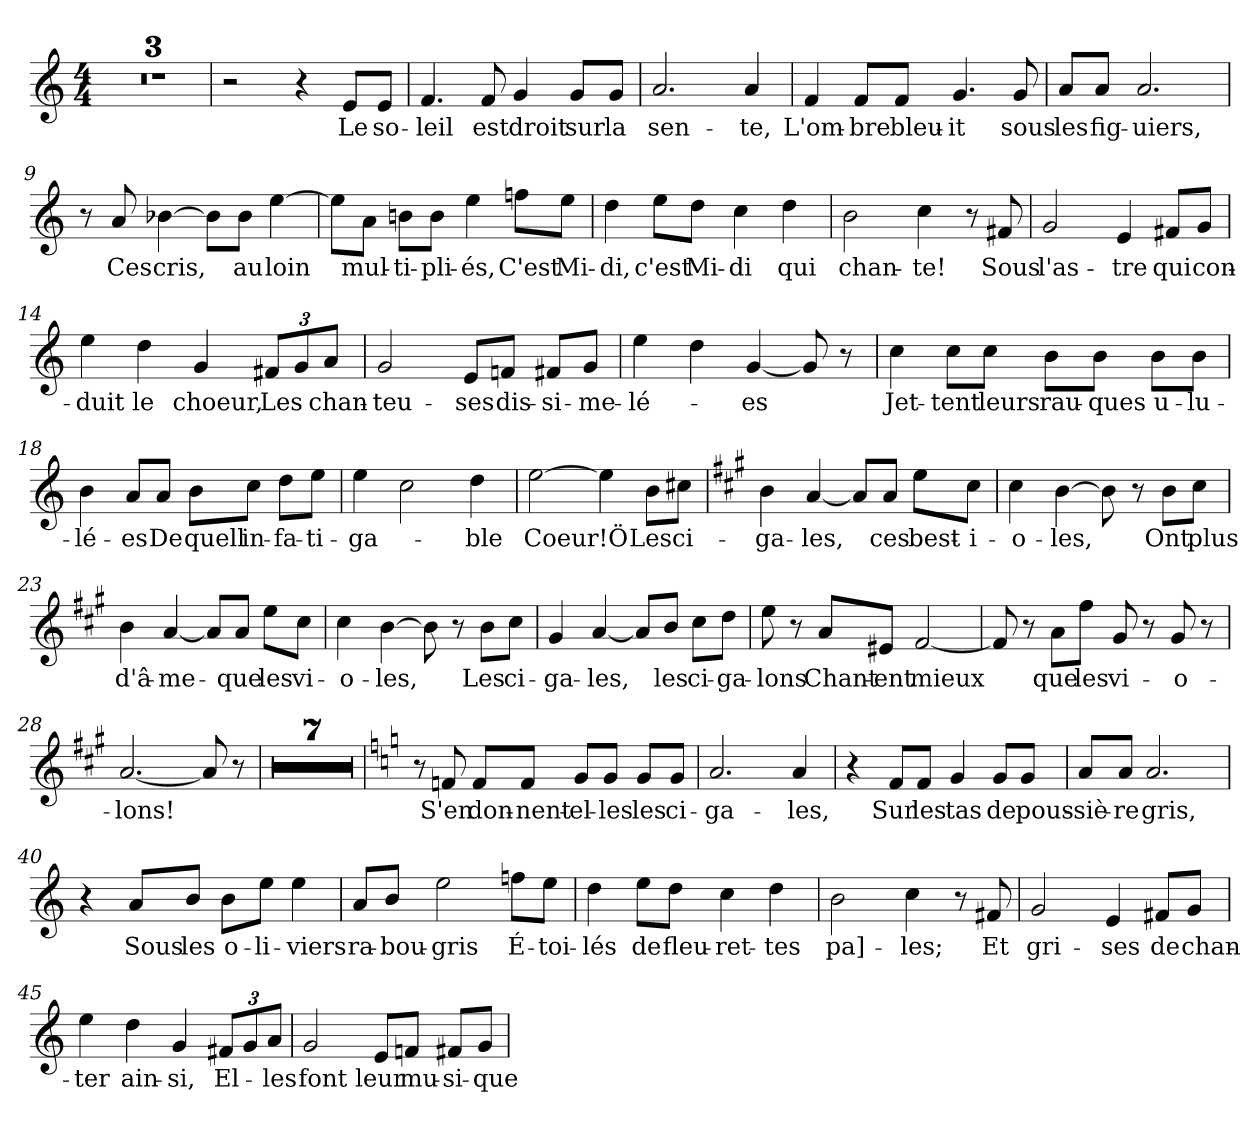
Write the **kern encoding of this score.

**kern	**text
*part1	*part1
*staff1	*staff1
*clefG2	*
*k[]	*
*M4/4	*
=1	=1
1r	.
=2	=2
1r	.
=3	=3
1r	.
=4	=4
2r	.
4r	.
!	!LO:LY:b
8e/L	Le
!	!LO:LY:b
8e/J	so-
=5	=5
!	!LO:LY:b
4.f/	-leil
!	!LO:LY:b
8f/	est
!	!LO:LY:b
4g/	droit
!	!LO:LY:b
8g/L	sur
!	!LO:LY:b
8g/J	la
=6	=6
!	!LO:LY:b
2.a/	sen-
!	!LO:LY:b
4a/	-te,
=7	=7
!	!LO:LY:b
4f/	L'om-
!	!LO:LY:b
8f/L	-bre
!	!LO:LY:b
8f/J	bleu-
!	!LO:LY:b
4.g/	-it
!	!LO:LY:b
8g/	sous
=8	=8
!	!LO:LY:b
8a/L	les
!	!LO:LY:b
8a/J	fig-
!	!LO:LY:b
2.a/	-uiers,
=9	=9
8r	.
!	!LO:LY:b
8a/	Ces
!	!LO:LY:b
[4b-X\	cris,
8b-\L]	.
!	!LO:LY:b
8b-\J	au
!	!LO:LY:b
[4ee\	loin
!!LO:LB:g=z
=10	=10
8ee\L]	.
!	!LO:LY:b
8a\J	mul-
!	!LO:LY:b
8bn\L	-ti-
!	!LO:LY:b
8b\J	-pli-
!	!LO:LY:b
4ee\	-és,
!	!LO:LY:b
8ffn\L	C'est
!	!LO:LY:b
8ee\J	Mi-
=11	=11
!	!LO:LY:b
4dd\	-di,
!	!LO:LY:b
8ee\L	c'est
!	!LO:LY:b
8dd\J	Mi-
!	!LO:LY:b
4cc\	-di
!	!LO:LY:b
4dd\	qui
=12	=12
!	!LO:LY:b
2b\	chan-
!	!LO:LY:b
4cc\	-te!
8r	.
!	!LO:LY:b
8f#X/	Sous
=13	=13
!	!LO:LY:b
2g/	l'as-
!	!LO:LY:b
4e/	-tre
!	!LO:LY:b
8f#X/L	qui
!	!LO:LY:b
8g/J	con-
=14	=14
!	!LO:LY:b
4ee\	-duit
!	!LO:LY:b
4dd\	le
!	!LO:LY:b
4g/	choeur,
!	!LO:LY:b
12f#X/L	Les
12g/	.
!	!LO:LY:b
12a/J	chan-
=15	=15
!	!LO:LY:b
2g/	-teu-
!	!LO:LY:b
8e/L	-ses
!	!LO:LY:b
8fn/J	dis-
!	!LO:LY:b
8f#X/L	-si-
!	!LO:LY:b
8g/J	-me-
!!LO:LB:g=z
=16	=16
!	!LO:LY:b
4ee\	-lé-
4dd\	.
!	!LO:LY:b
[4g/	-es
8g/]	.
8r	.
=17	=17
!	!LO:LY:b
4cc\	Jet-
!	!LO:LY:b
8cc\L	-tent
!	!LO:LY:b
8cc\J	leurs
!	!LO:LY:b
8b\L	rau-
!	!LO:LY:b
8b\J	-ques
!	!LO:LY:b
8b\L	u-
!	!LO:LY:b
8b\J	-lu-
=18	=18
!	!LO:LY:b
4b\	-lé-
!	!LO:LY:b
8a/L	-es
!	!LO:LY:b
8a/J	De
!	!LO:LY:b
8b\L	quell
!	!LO:LY:b
8cc\J	in-
!	!LO:LY:b
8dd\L	-fa-
!	!LO:LY:b
8ee\J	-ti-
=19	=19
!	!LO:LY:b
4ee\	-ga-
2cc\	.
!	!LO:LY:b
4dd\	-ble
=20	=20
!	!LO:LY:b
[2ee\	Coeur!Ö
4ee\]	.
!	!LO:LY:b
8b\L	Les
!	!LO:LY:b
8cc#X\J	ci-
=21	=21
*k[f#c#g#]	*
!	!LO:LY:b
4b\	-ga-
!	!LO:LY:b
[4a/	-les,
8a/L]	.
!	!LO:LY:b
8a/J	ces
!	!LO:LY:b
8ee\L	best-
!	!LO:LY:b
8cc#\J	-i-
!!LO:LB:g=z
=22	=22
!	!LO:LY:b
4cc#\	-o-
!	!LO:LY:b
[4b\	-les,
8b\]	.
8r	.
!	!LO:LY:b
8b\L	Ont
!	!LO:LY:b
8cc#\J	plus
=23	=23
!	!LO:LY:b
4b\	d'â-
!	!LO:LY:b
[4a/	-me-
8a/L]	.
!	!LO:LY:b
8a/J	que
!	!LO:LY:b
8ee\L	les
!	!LO:LY:b
8cc#\J	vi-
=24	=24
!	!LO:LY:b
4cc#\	-o-
!	!LO:LY:b
[4b\	-les,
8b\]	.
8r	.
!	!LO:LY:b
8b\L	Les
!	!LO:LY:b
8cc#\J	ci-
=25	=25
!	!LO:LY:b
4g#/	-ga-
!	!LO:LY:b
[4a/	-les,
8a/L]	.
!	!LO:LY:b
8b/J	les
!	!LO:LY:b
8cc#\L	ci-
!	!LO:LY:b
8dd\J	-ga-
=26	=26
!	!LO:LY:b
8ee\	-lons
8r	.
!	!LO:LY:b
8a/L	Chant-
!	!LO:LY:b
8e#X/J	-ent
!	!LO:LY:b
[2f#/	mieux
=27	=27
8f#/]	.
8r	.
!	!LO:LY:b
8a\L	que
!	!LO:LY:b
8ff#\J	les
!	!LO:LY:b
8g#/	vi-
8r	.
!	!LO:LY:b
8g#/	-o-
8r	.
!!LO:LB:g=z
=28	=28
!	!LO:LY:b
[2.a/	-lons!
8a/]	.
8r	.
=29	=29
1r	.
=30	=30
1r	.
=31	=31
1r	.
=32	=32
1r	.
=33	=33
1r	.
=34	=34
1r	.
=35	=35
1r	.
=36	=36
*k[]	*
8r	.
!	!LO:LY:b
8fn/	S'en
!	!LO:LY:b
8f/L	don-
!	!LO:LY:b
8f/J	-nent-
!	!LO:LY:b
8g/L	-el-
!	!LO:LY:b
8g/J	-les
!	!LO:LY:b
8g/L	les
!	!LO:LY:b
8g/J	ci-
=37	=37
!	!LO:LY:b
2.a/	-ga-
!	!LO:LY:b
4a/	-les,
=38	=38
4r	.
!	!LO:LY:b
8f/L	Sur
!	!LO:LY:b
8f/J	les
!	!LO:LY:b
4g/	tas
!	!LO:LY:b
8g/L	de
!	!LO:LY:b
8g/J	pous-
!!LO:LB:g=z
=39	=39
!	!LO:LY:b
8a/L	-siè-
!	!LO:LY:b
8a/J	-re
!	!LO:LY:b
2.a/	gris,
=40	=40
4r	.
!	!LO:LY:b
8a/L	Sous
!	!LO:LY:b
8b/J	les
!	!LO:LY:b
8b\L	o-
!	!LO:LY:b
8ee\J	-li-
!	!LO:LY:b
4ee\	-viers
=41	=41
!	!LO:LY:b
8a/L	ra-
!	!LO:LY:b
8b/J	-bou-
!	!LO:LY:b
2ee\	-gris
!	!LO:LY:b
8ffn\L	É-
!	!LO:LY:b
8ee\J	-toi-
=42	=42
!	!LO:LY:b
4dd\	-lés
!	!LO:LY:b
8ee\L	de
!	!LO:LY:b
8dd\J	fleu-
!	!LO:LY:b
4cc\	-ret-
!	!LO:LY:b
4dd\	-tes
=43	=43
!	!LO:LY:b
2b\	pa]-
!	!LO:LY:b
4cc\	-les;
8r	.
!	!LO:LY:b
8f#X/	Et
=44	=44
!	!LO:LY:b
2g/	gri-
!	!LO:LY:b
4e/	-ses
!	!LO:LY:b
8f#X/L	de
!	!LO:LY:b
8g/J	chan-
=45	=45
!	!LO:LY:b
4ee\	-ter
!	!LO:LY:b
4dd\	ain-
!	!LO:LY:b
4g/	-si,
!	!LO:LY:b
12f#X/L	El-
12g/	.
!	!LO:LY:b
12a/J	-les
!!LO:LB:g=z
=46	=46
!	!LO:LY:b
2g/	font
!	!LO:LY:b
8e/L	leur
!	!LO:LY:b
8fn/J	mu-
!	!LO:LY:b
8f#X/L	-si-
!	!LO:LY:b
8g/J	-que
=	=
*-	*-
